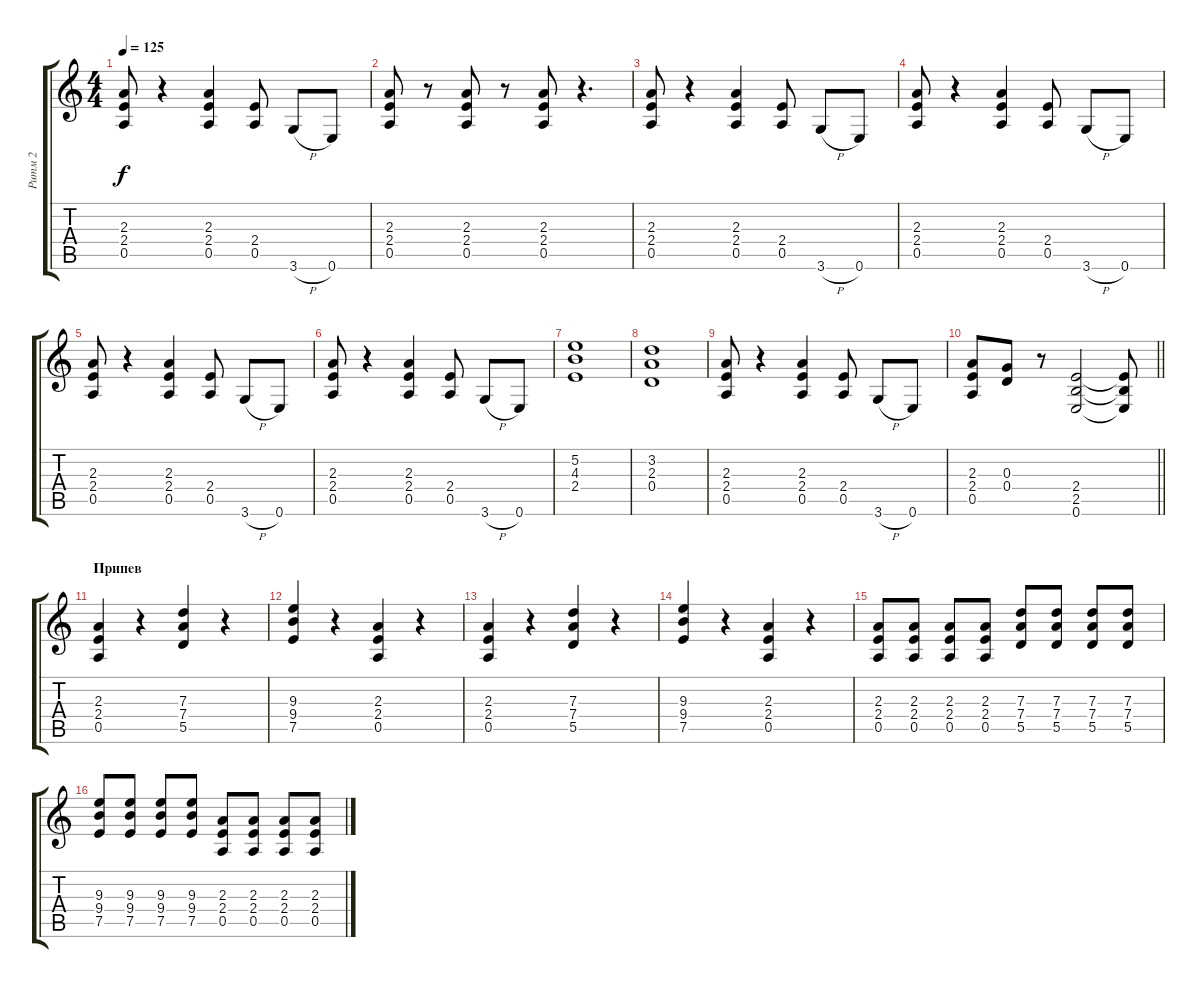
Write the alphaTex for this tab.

\track ("Ритм 2" "Ритм 2") {instrument distortionguitar}
\staff {score tabs}
\tuning (E4 B3 G3 D3 A2 E2) {hide}
\ts (4 4)
\tempo 125
\clef g2
\ks c
(2.3 2.4 0.5).8{dy f} r.4 (2.3 2.4 0.5).4 (2.4 0.5).8 3.6{h}.8 0.6.8 |
(2.3 2.4 0.5).8 r.8 (2.3 2.4 0.5).8 r.8 (2.3 2.4 0.5).8 r.4{d} |
(2.3 2.4 0.5).8 r.4 (2.3 2.4 0.5).4 (2.4 0.5).8 3.6{h}.8 0.6.8 |
(2.3 2.4 0.5).8 r.4 (2.3 2.4 0.5).4 (2.4 0.5).8 3.6{h}.8 0.6.8 |
(2.3 2.4 0.5).8 r.4 (2.3 2.4 0.5).4 (2.4 0.5).8 3.6{h}.8 0.6.8 |
(2.3 2.4 0.5).8 r.4 (2.3 2.4 0.5).4 (2.4 0.5).8 3.6{h}.8 0.6.8 |
(5.2 4.3 2.4).1 |
(3.2 2.3 0.4).1 |
(2.3 2.4 0.5).8 r.4 (2.3 2.4 0.5).4 (2.4 0.5).8 3.6{h}.8 0.6.8 |
\barLineRight lightlight
(2.3 2.4 0.5).8 (0.3 0.4).8 r.8 (2.4 2.5 0.6).2 (2.4{t} 2.5{t} 0.6{t}).8 |
\section ("" "Припев")
(2.3 2.4 0.5).4 r.4 (7.3 7.4 5.5).4 r.4 |
(9.3 9.4 7.5).4 r.4 (2.3 2.4 0.5).4 r.4 |
(2.3 2.4 0.5).4 r.4 (7.3 7.4 5.5).4 r.4 |
(9.3 9.4 7.5).4 r.4 (2.3 2.4 0.5).4 r.4 |
(2.3 2.4 0.5).8 (2.3 2.4 0.5).8 (2.3 2.4 0.5).8 (2.3 2.4 0.5).8 (7.3 7.4 5.5).8 (7.3 7.4 5.5).8 (7.3 7.4 5.5).8 (7.3 7.4 5.5).8 |
(9.3 9.4 7.5).8 (9.3 9.4 7.5).8 (9.3 9.4 7.5).8 (9.3 9.4 7.5).8 (2.3 2.4 0.5).8 (2.3 2.4 0.5).8 (2.3 2.4 0.5).8 (2.3 2.4 0.5).8
